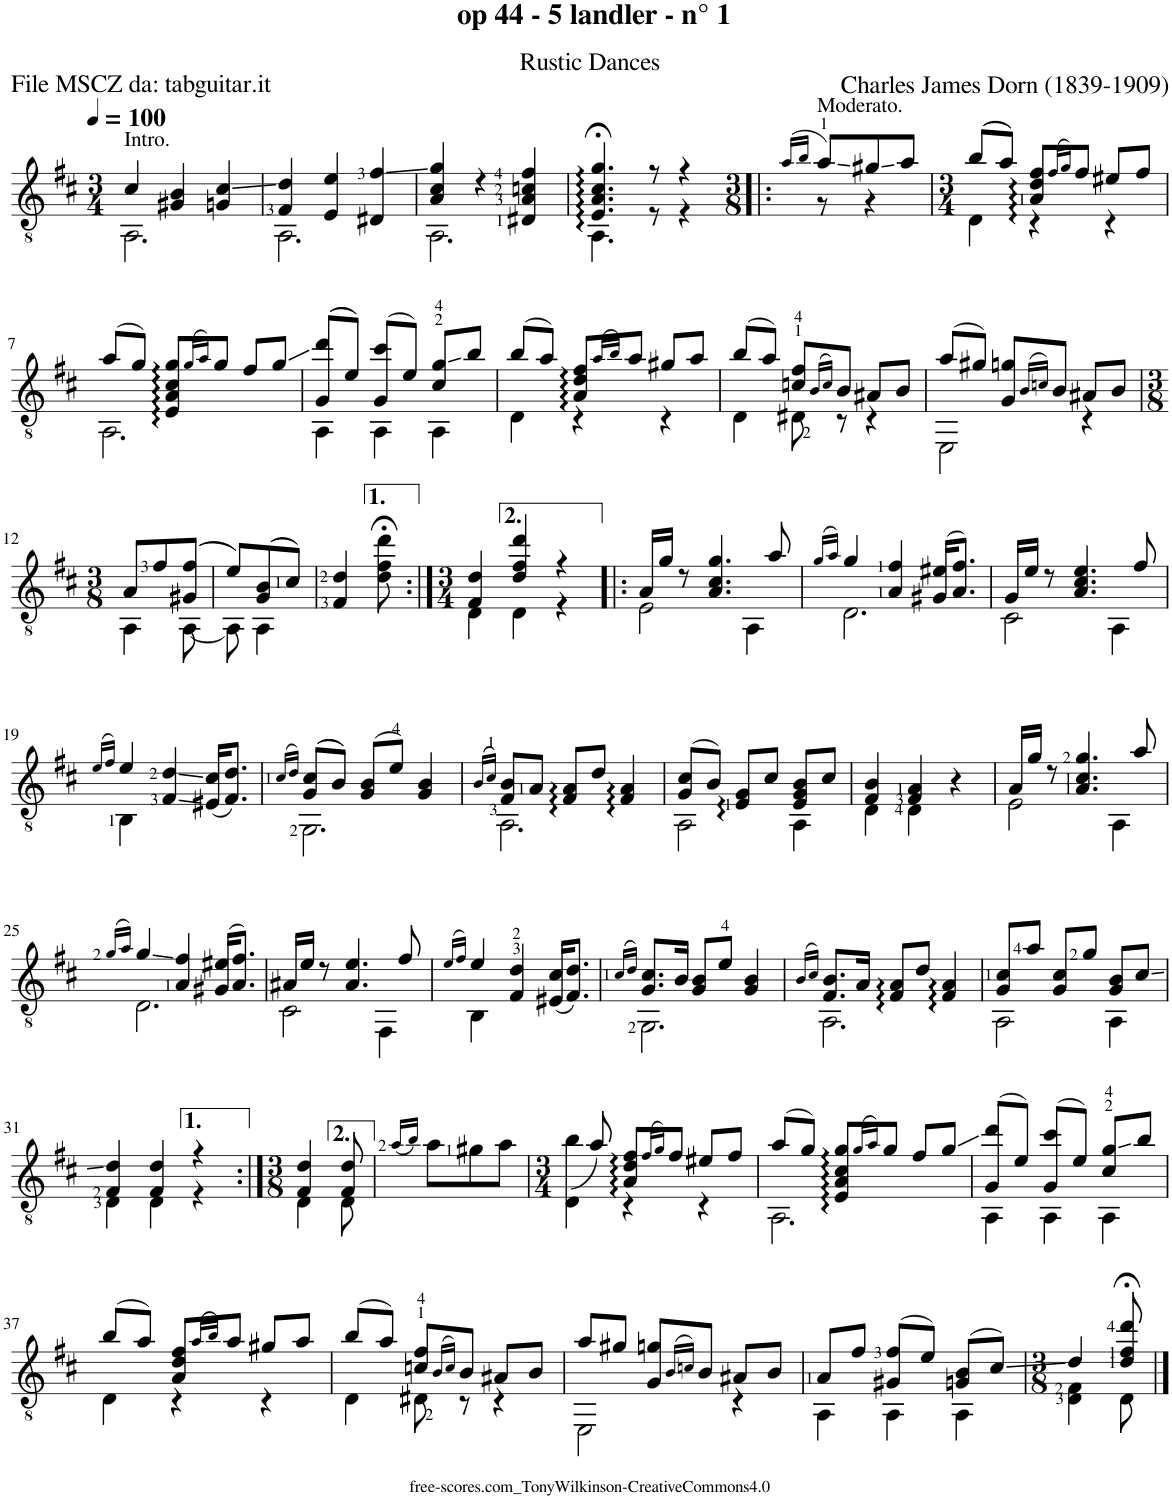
**kern
*part1
*staff1
*I"Guitar
*I'Guit.
*clefGv2
*k[f#c#]
*M3/4
*MM100
=1
*^
!LO:TX:a:t=Intro.	!
4c#/	2.AA\
4G#X/ 4B/	.
4Gn/ 4c#/	.
=2	=2
4F#/ 4d/	2.AA\
4E/ 4e/	.
4D#X/ 4f#/	.
=3	=3
4A/ 4c#/ 4g/	2.AA\
4r	.
4D#X/ 4A/ 4cn/ 4f#/	.
=4	=4
4.E/::;< 4.A/::;< 4.c#/::;< 4.g/::;<	4.AA\
8r	8r
4r	4r
=5!|:	=5!|:
*M3/8	*
(16qa/LL	.
16qb/JJ	.
!LO:TX:a:t=Moderato.	!
8a/L)	8r
8g#X/	4r
8a/J	.
=6	=6
*M3/4	*
((8b/L	4D\
8a/J))	.
8A/:: 8d/:: 8f#/::L	4r
(16qf#/LL	.
16qg/JJ)	.
8f#/J	.
8e#X/L	4r
8f#/J	.
!!LO:LB:g=z	!!
=7	=7
(8a/L	2.AA\
8g/J)	.
8E/:: 8A/:: 8c#/:: 8g/::L	.
(16qg/LL	.
16qa/JJ)	.
8g/J	.
8f#/L	.
8g/J	.
=8	=8
((8G/ 8dd/L	4AA\
8e/J))	.
(8G/ 8cc#/L	4AA\
8e/J)	.
8c#/ 8g/L	4AA\
8b/J	.
=9	=9
(8b/L	4D\
8a/J)	.
8A/:: 8d/:: 8f#/::L	4r
(16qa/LL	.
16qb/JJ)	.
8a/J	.
8g#X/L	4r
8a/J	.
=10	=10
(8b/L	4D\
8a/J)	.
8cn/ 8f#/L	8D#X\
(16qB/LL	.
16qc/JJ)	.
8B/J	8r
8A#X/L	4r
8B/J	.
=11	=11
(8a/L	2EE\
8g#X/J)	.
8G/ 8gn/L	.
(16qB/LL	.
16qcn/JJ)	.
8B/J	.
8A#X/L	4r
8B/J	.
!!LO:LB:g=z	!!
=12	=12
*M3/8	*
8A/L	4AA\
8f#/	.
((8G#X/ 8f#/J	[8AA\
=13	=13
8e/L))	8AA\]
((8G/ 8B/	4AA\
8c#/J))	.
*v	*v
=14
4F#/ 4d/
8d\;< 8f#\;< 8dd\;<
=15:|!
*M3/4
*^
4F#/ 4d/	4D\
4d/ 4f#/ 4dd/	4D\
4r	4r
=16!|:	=16!|:
16A/LL	2E\
16g/JJ	.
8r	.
4.A/ 4.c#/ 4.g/	.
.	4AA\
8a/	.
=17	=17
(16qg/LL	.
16qa/JJ)	.
4g/	2.D\
4A/ 4f#/	.
(16G#X/ 16e#X/KL	.
8.A/ 8.f#/J)	.
=18	=18
16G/LL	2C#\
16e/JJ	.
8r	.
4.A/ 4.c#/ 4.e/	.
.	4AA\
8f#/	.
!!LO:LB:g=z	!!
=19	=19
(16qe/LL	.
16qf#/JJ)	.
4e/	4BB\
4F#/ 4d/	2ryy
(16E#X/ 16c#/KL	.
8.F#/ 8.d/J)	.
=20	=20
(16qc#/LL	.
16qd/JJ)	.
((8G/ 8c#/L	2.GG\
8B/J))	.
(8G/ 8B/L	.
8e/J)	.
4G/ 4B/	.
=21	=21
(16qB/LL	.
16qc#/JJ)	.
8F#/ 8B/L	2.AA\
8A/J	.
8F#/:: 8A/::L	.
8d/J	.
4F#/:: 4A/::	.
=22	=22
(8G/ 8c#/L	2AA\
8B/J)	.
8E/:: 8G/::L	.
8c#/J	.
8E/ 8G/ 8B/L	4AA\
8c#/J	.
=23	=23
4F#/ 4B/	4D\
4F#/ 4A/	4D\
4r	4ryy
=24	=24
16A/LL	2E\
16g/JJ	.
8r	.
4.A/ 4.c#/ 4.g/	.
.	4AA\
8a/	.
!!LO:LB:g=z	!!
=25	=25
(16qg/LL	.
16qa/JJ)	.
4g/	2.D\
4A/ 4f#/	.
(16G#X/ 16e#X/KL	.
8.A/ 8.f#/J)	.
=26	=26
16A#X/LL	2C#\
16e/JJ	.
8r	.
4.A#/ 4.e/	.
.	4FF#\
8f#/	.
=27	=27
(16qe/LL	.
16qf#/JJ)	.
4e/	4BB\
4F#/ 4d/	2ryy
(16E#X/ 16c#/KL	.
8.F#/ 8.d/J)	.
=28	=28
(16qc#/LL	.
16qd/JJ)	.
8.G/ 8.c#/L	2.GG\
16B/Jk	.
8G/ 8B/L	.
8e/J	.
4G/ 4B/	.
=29	=29
(16qB/LL	.
16qc#/JJ)	.
8.F#/ 8.B/L	2.AA\
16A/Jk	.
8F#/:: 8A/::L	.
8d/J	.
4F#/:: 4A/::	.
=30	=30
8G/ 8c#/L	2AA\
8a/J	.
8G/ 8c#/L	.
8g/J	.
8G/ 8B/L	4AA\
8c#/J	.
!!LO:LB:g=z	!!
=31	=31
4F#/ 4d/	4D\
4F#/ 4d/	4D\
4r	4r
=32:|!	=32:|!
*M3/8	*
4F#/ 4d/	4D\
8F#/ 8d/	8D\
*v	*v
=33
(16qa/LL
16qb/JJ)
8a\L
8g#X\
8a\J
=34
*M3/4
*^
(8ryy	4D\ 4b\
8a/)	.
8A/:: 8d/:: 8f#/::L	4r
(16qf#/LL	.
16qg/JJ)	.
8f#/J	.
8e#X/L	4r
8f#/J	.
=35	=35
(8a/L	2.AA\
8g/J)	.
8E/:: 8A/:: 8c#/:: 8g/::L	.
(16qg/LL	.
16qa/JJ)	.
8g/J	.
8f#/L	.
8g/J	.
=36	=36
(8G/ 8dd/L	4AA\
8e/J)	.
(8G/ 8cc#/L	4AA\
8e/J)	.
8c#/ 8g/L	4AA\
8b/J	.
!!LO:LB:g=z	!!
=37	=37
(8b/L	4D\
8a/J)	.
8A/ 8d/ 8f#/L	4r
(16qa/LL	.
16qb/JJ)	.
8a/J	.
8g#X/L	4r
8a/J	.
=38	=38
(8b/L	4D\
8a/J)	.
8cn/ 8f#/L	8D#X\
(16qB/LL	.
16qc/JJ)	.
8B/J	8r
8A#X/L	4r
8B/J	.
=39	=39
8a/L	2EE\
8g#X/J	.
8G/ 8gn/L	.
(16qB/LL	.
16qcn/JJ)	.
8B/J	.
8A#X/L	4r
8B/J	.
=40	=40
8A/L	4AA\
8f#/J	.
(8G#X/ 8f#/L	4AA\
8e/J)	.
(8Gn/ 8B/L	4AA\
8c#/J)	.
=41	=41
*M3/8	*
4d/	4D\ 4F#\
8d/;< 8f#/;< 8dd/;<	8D\
*v	*v
==
*-
